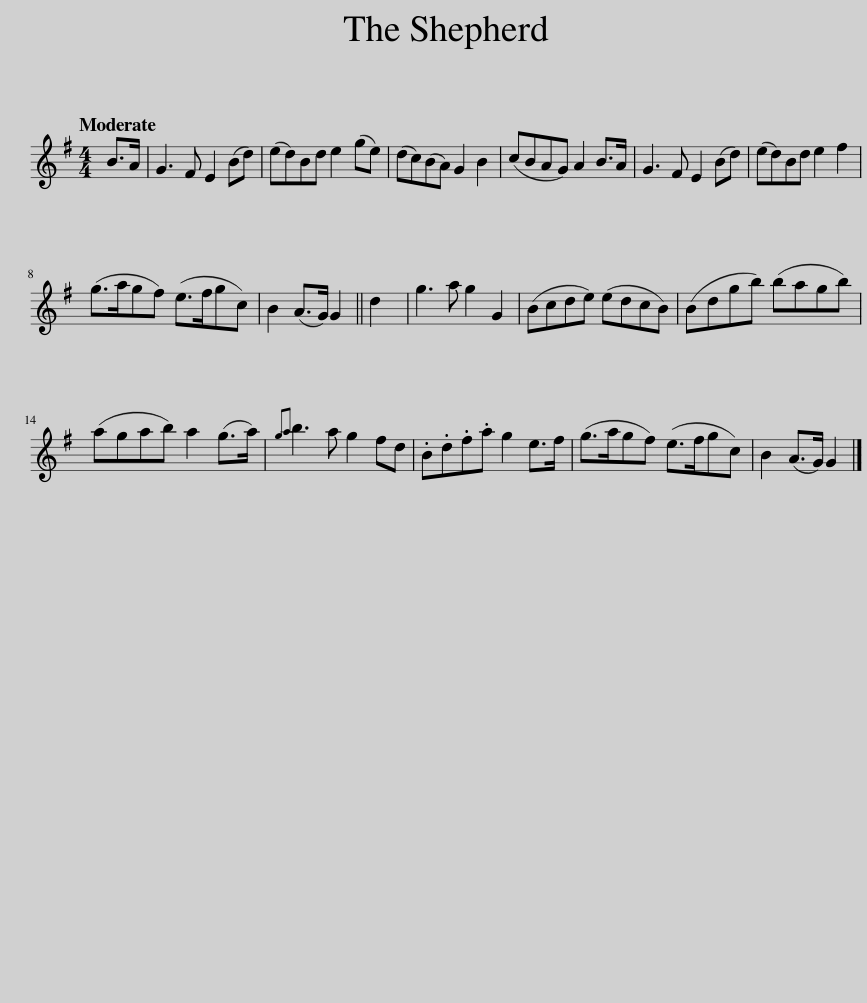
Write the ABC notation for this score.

X:1
L:1/8
Q:1/4=120
M:4/4
I:linebreak $
K:G
V:1 treble
V:1
 B>A | G3 F E2 (Bd) | (ed)Bd e2 (ge) | (dc)(BA) G2 B2 | (cBAG) A2 B>A | %5
 G3 F E2 (Bd) | (ed)Bd e2 f2 |$ (g>agf) (e>fgc) | B2 (A>G) G2 || d2 | %10
 g3 a g2 G2 | (Bcde) (edcB) | (Bdgb) (bagb) |$ (agab) a2 (g>a) |{ga} b3 a g2 fd | %15
 .B.d.f.a g2 e>f | (g>agf) (e>fgc) | B2 (A>G) G2 |] %18
